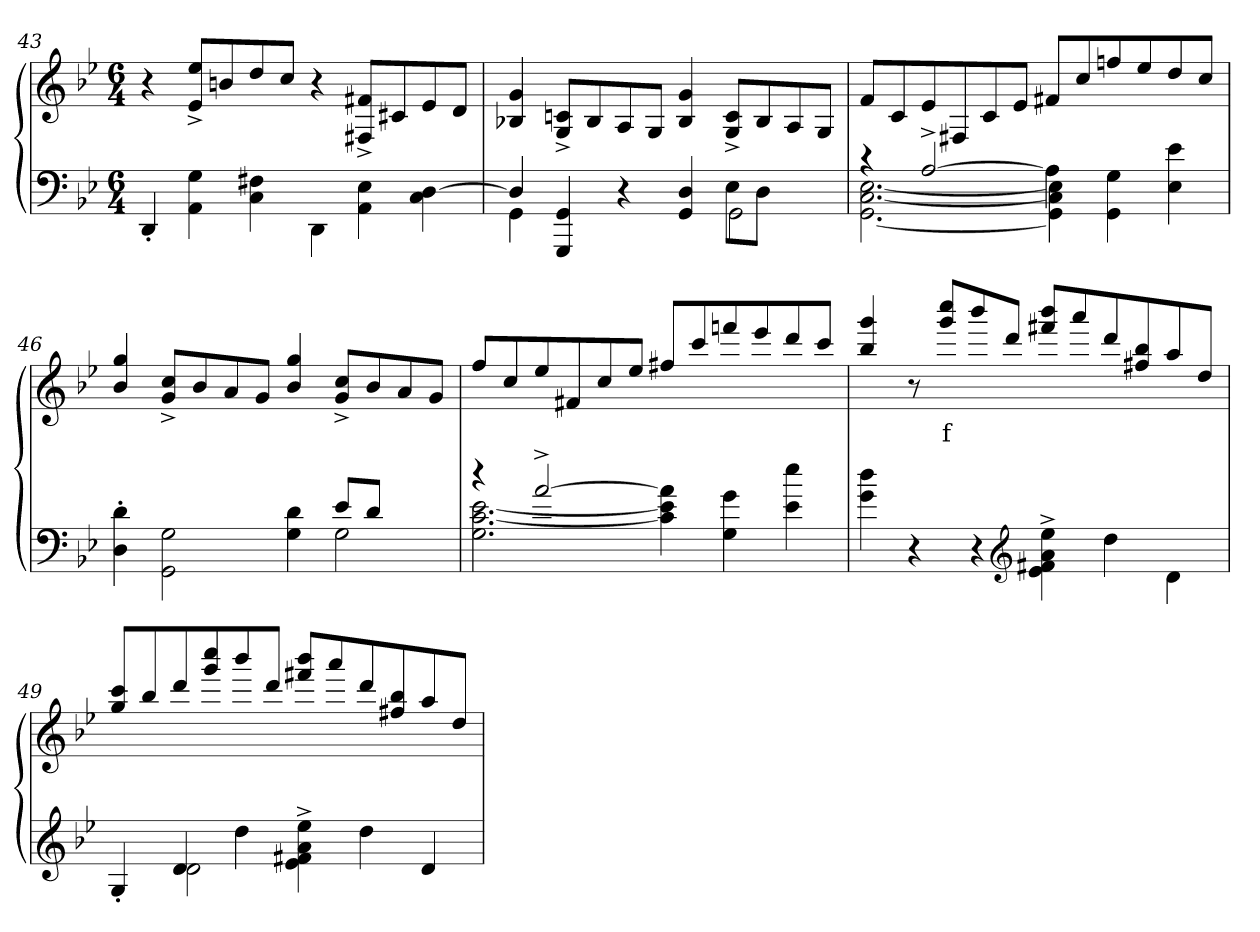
**kern	**kern	**text
*part2	*part1	*part1
*staff2	*staff1	*staff1
*clefF4	*clefG2	*
*k[b-e-]	*k[b-e-]	*
*M6/4	*M6/4	*
=43	=43	=43
4DD'>	4r	.
4G 4AA	8ee-/^> 8e-^>L	.
.	8bn	.
4F#X 4C	8dd	.
.	8ccJ	.
4DD\	4r	.
4E-\ 4AA	8f#X^> 8F#X^>L	.
.	8c#X	.
[4D\ 4C	8e-	.
.	8dJ	.
=44	=44	=44
*^	*	*
4D]	4GG	4g 4B-X	.
2.ryy	4GG 4GGG	8cn^> 8G^>L	.
.	.	8B-	.
.	4r	8A	.
.	.	8GJ	.
.	4D 4GG	4g 4B-	.
8E-\L	2GG	8c^> 8G^>L	.
8DJ	.	8B-	.
4ryy	.	8A	.
.	.	8GJ	.
=45	=45	=45	=45
4r	[2.E- [2.C [2.GG	8fL	.
.	.	8c	.
[2A^>	.	8e-	.
.	.	8F#X	.
.	.	8c	.
.	.	8e-J	.
4A\]	4E-] 4C] 4GG]	8f#/L	.
.	.	8cc	.
2ryy	4G\ 4GG	8ffn	.
.	.	8ee-	.
.	4e- 4E-	8dd	.
.	.	8ccJ	.
=46	=46	=46	=46
1ryy	4d'> 4D'>	4gg/ 4b-	.
.	2G\ 2GG	8cc^> 8g^>L	.
.	.	8b-	.
.	.	8a	.
.	.	8gJ	.
.	4d 4G	4gg/ 4b-	.
8e-L	2G	8cc^> 8g^>L	.
8dJ	.	8b-	.
4ryy	.	8a	.
.	.	8gJ	.
=47	=47	=47	=47
4r	[2.e- [2.c 2.G	8ff/L	.
.	.	8cc	.
[2a^>	.	8ee-	.
.	.	8f#X	.
.	.	8cc	.
.	.	8ee-J	.
2.ryy	4a] 4e-] 4c]	8ff#/L	.
.	.	8ccc	.
.	4g 4G	8fffn	.
.	.	8eee-	.
.	4ee- 4e-	8ddd	.
.	.	8cccJ	.
*v	*v	*	*
=48	=48	=48
4dd 4g	4ggg/ 4bb-	.
4r	8r	.
.	8cccc/ 8gggL	f
4r	8bbb-	.
.	8dddJ	.
*clefG2	*	*
4ee-\^> 4a^> 4f#X^> 4e-^>	8bbb-/ 8fff#XL	.
.	8aaa	.
4dd	8ddd	.
.	8bb- 8ff#	.
4d\	8aa	.
.	8ddJ	.
=49	=49	=49
*^	*	*
4G'>	4ryy	8ccc/ 8ggL	.
.	.	8bb-	.
4d	2d	8ddd	.
.	.	8cccc 8ggg	.
4dd\	.	8bbb-	.
.	.	8dddJ	.
4ee-\^> 4a^> 4f#X^> 4e-^>	2.ryy	8bbb-/ 8fff#XL	.
.	.	8aaa	.
4dd	.	8ddd	.
.	.	8bb- 8ff#	.
4d	.	8aa	.
.	.	8ddJ	.
*v	*v	*	*
=	=	=
*-	*-	*-
